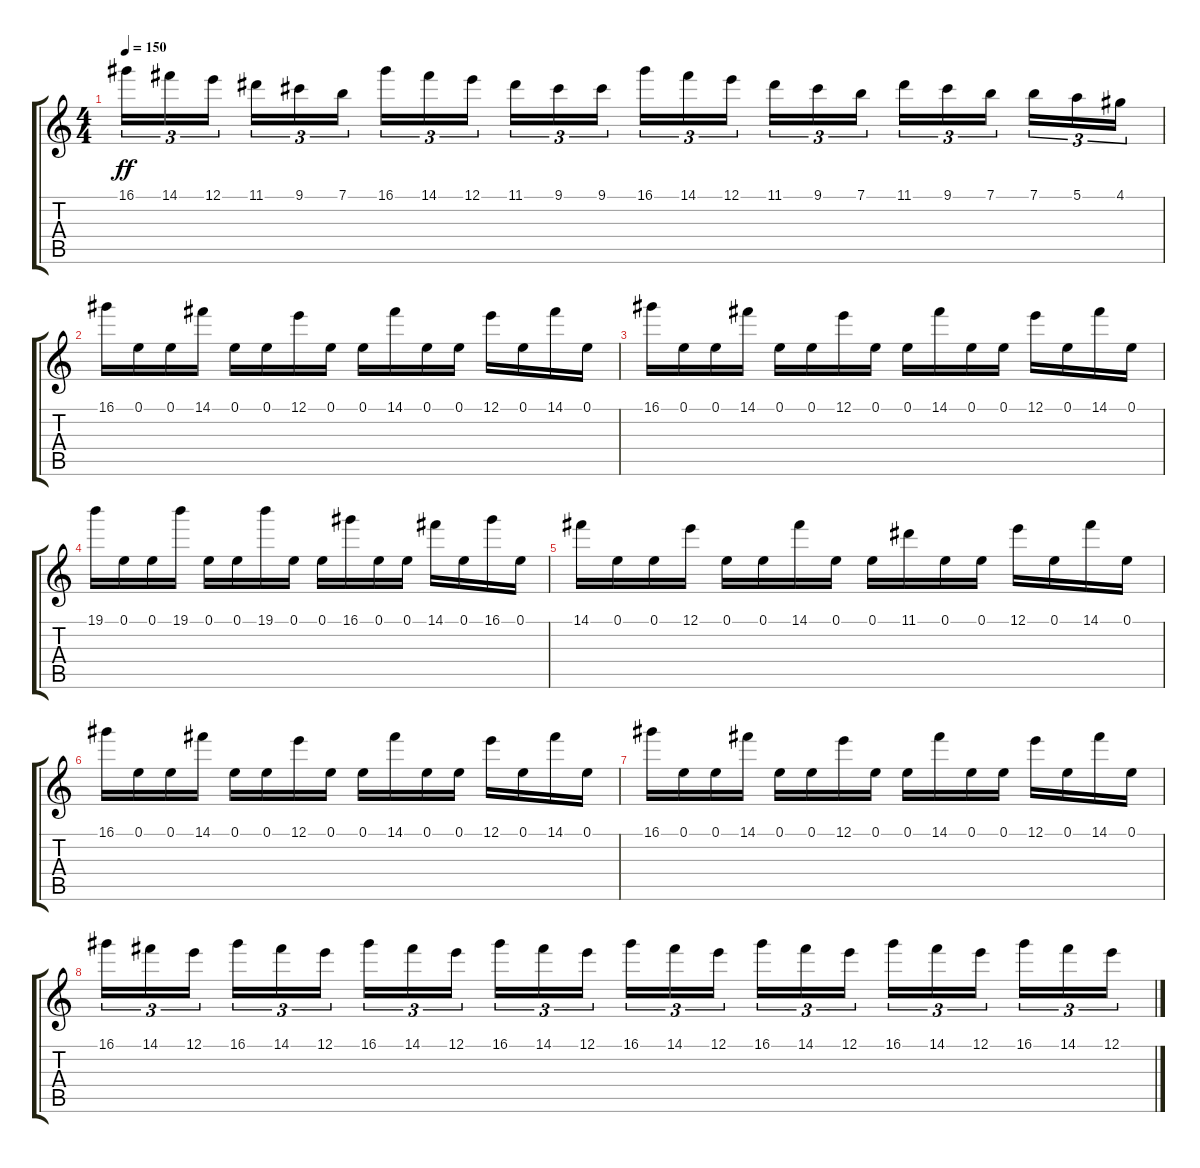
\track "" {instrument distortionguitar}
\staff {score tabs}
\tuning (E4 B3 G3 D3 A2 E2) {hide}
\ts (4 4)
\tempo 150
\clef g2
\ks c
16.1.16{tu (3 2) dy ff} 14.1.16{tu (3 2)} 12.1.16{tu (3 2)} 11.1.16{tu (3 2)} 9.1.16{tu (3 2)} 7.1.16{tu (3 2)} 16.1.16{tu (3 2)} 14.1.16{tu (3 2)} 12.1.16{tu (3 2)} 11.1.16{tu (3 2)} 9.1.16{tu (3 2)} 9.1.16{tu (3 2)} 16.1.16{tu (3 2)} 14.1.16{tu (3 2)} 12.1.16{tu (3 2)} 11.1.16{tu (3 2)} 9.1.16{tu (3 2)} 7.1.16{tu (3 2)} 11.1.16{tu (3 2)} 9.1.16{tu (3 2)} 7.1.16{tu (3 2)} 7.1.16{tu (3 2)} 5.1.16{tu (3 2)} 4.1.16{tu (3 2)} |
16.1.16 0.1.16 0.1.16 14.1.16 0.1.16 0.1.16 12.1.16 0.1.16 0.1.16 14.1.16 0.1.16 0.1.16 12.1.16 0.1.16 14.1.16 0.1.16 |
16.1.16 0.1.16 0.1.16 14.1.16 0.1.16 0.1.16 12.1.16 0.1.16 0.1.16 14.1.16 0.1.16 0.1.16 12.1.16 0.1.16 14.1.16 0.1.16 |
19.1.16 0.1.16 0.1.16 19.1.16 0.1.16 0.1.16 19.1.16 0.1.16 0.1.16 16.1.16 0.1.16 0.1.16 14.1.16 0.1.16 16.1.16 0.1.16 |
14.1.16 0.1.16 0.1.16 12.1.16 0.1.16 0.1.16 14.1.16 0.1.16 0.1.16 11.1.16 0.1.16 0.1.16 12.1.16 0.1.16 14.1.16 0.1.16 |
16.1.16 0.1.16 0.1.16 14.1.16 0.1.16 0.1.16 12.1.16 0.1.16 0.1.16 14.1.16 0.1.16 0.1.16 12.1.16 0.1.16 14.1.16 0.1.16 |
16.1.16 0.1.16 0.1.16 14.1.16 0.1.16 0.1.16 12.1.16 0.1.16 0.1.16 14.1.16 0.1.16 0.1.16 12.1.16 0.1.16 14.1.16 0.1.16 |
16.1.16{tu (3 2)} 14.1.16{tu (3 2)} 12.1.16{tu (3 2)} 16.1.16{tu (3 2)} 14.1.16{tu (3 2)} 12.1.16{tu (3 2)} 16.1.16{tu (3 2)} 14.1.16{tu (3 2)} 12.1.16{tu (3 2)} 16.1.16{tu (3 2)} 14.1.16{tu (3 2)} 12.1.16{tu (3 2)} 16.1.16{tu (3 2)} 14.1.16{tu (3 2)} 12.1.16{tu (3 2)} 16.1.16{tu (3 2)} 14.1.16{tu (3 2)} 12.1.16{tu (3 2)} 16.1.16{tu (3 2)} 14.1.16{tu (3 2)} 12.1.16{tu (3 2)} 16.1.16{tu (3 2)} 14.1.16{tu (3 2)} 12.1.16{tu (3 2)}
